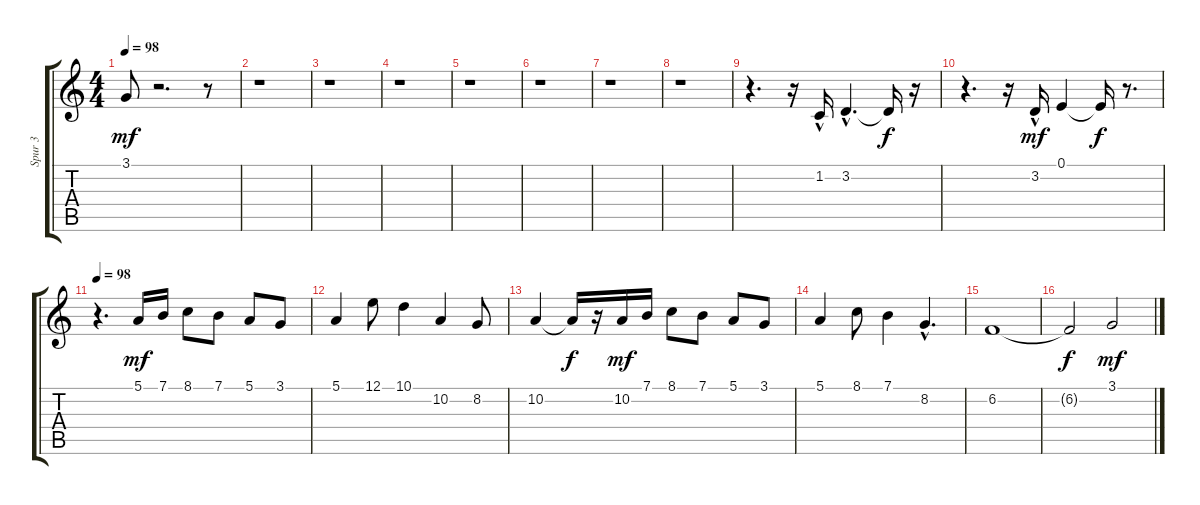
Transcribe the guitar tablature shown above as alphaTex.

\track ("Spur 3" "Spur 3") {instrument flute}
\staff {score tabs}
\tuning (E4 B3 G3 D3 A2 E2) {hide}
\ts (4 4)
\tempo 98
\clef g2
\ks c
3.1.8{dy mf} r.2{d} r.8 |
r.1 |
r.1 |
r.1 |
r.1 |
r.1 |
r.1 |
r.1 |
r.4{d} r.16 1.2{hac}.16 3.2{hac}.4{d} 3.2{t}.16{dy f} r.16 |
r.4{d} r.16 3.2{hac}.16{dy mf} 0.1.4 0.1{t}.16{dy f} r.8{d} |
\tempo 98
r.4{d} 5.1.16{dy mf} 7.1.16 8.1.8 7.1.8 5.1.8 3.1.8 |
5.1.4 12.1.8 10.1.4 10.2.4 8.2.8 |
10.2.4 10.2{t}.16{dy f} r.16 10.2.16{dy mf} 7.1.16 8.1.8 7.1.8 5.1.8 3.1.8 |
5.1.4 8.1.8 7.1.4 8.2{hac}.4{d} |
6.2.1 |
6.2{t}.2{dy f} 3.1.2{dy mf}
